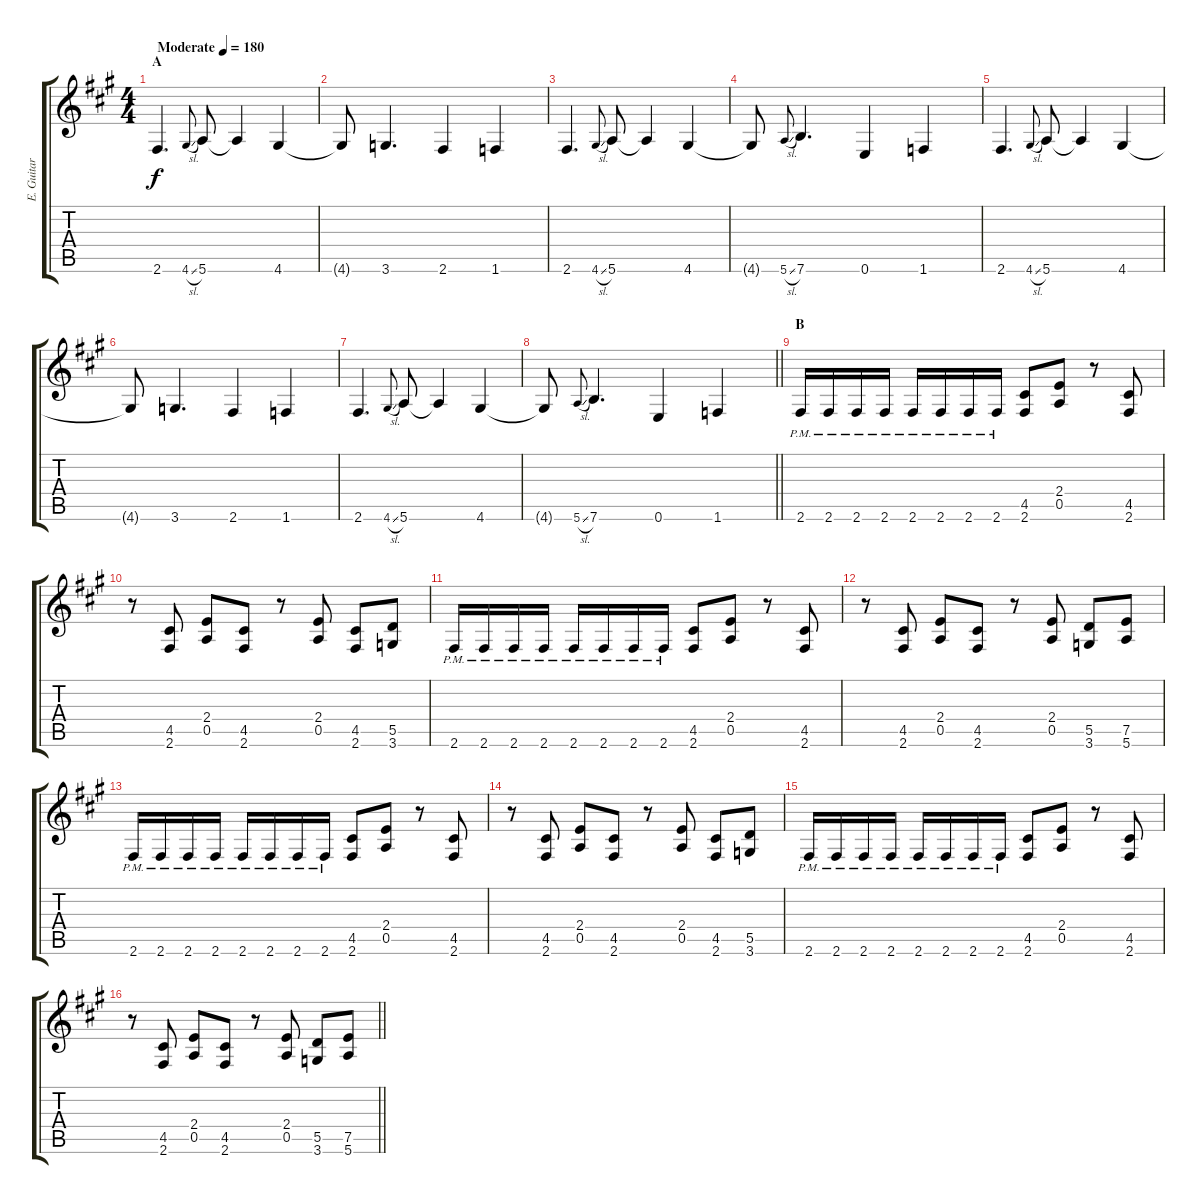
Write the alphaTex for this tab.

\track ("E. Guitar II" "E. Guitar ") {instrument overdrivenguitar}
\staff {score tabs}
\tuning (E4 B3 G3 D3 A2 E2) {hide}
\ts (4 4)
\section ("" "A")
\tempo (180 "Moderate")
\clef g2
\ks a
2.6.4{d dy f instrument overdrivenguitar} 4.6{sl}.8{gr onbeat} 5.6.8 5.6{t}.4 4.6.4 |
4.6{t}.8 3.6.4{d} 2.6.4 1.6.4 |
2.6.4{d} 4.6{sl}.8{gr onbeat} 5.6.8 5.6{t}.4 4.6.4 |
4.6{t}.8 5.6{sl}.8{gr onbeat} 7.6.4{d} 0.6.4 1.6.4 |
2.6.4{d} 4.6{sl}.8{gr onbeat} 5.6.8 5.6{t}.4 4.6.4 |
4.6{t}.8 3.6.4{d} 2.6.4 1.6.4 |
2.6.4{d} 4.6{sl}.8{gr onbeat} 5.6.8 5.6{t}.4 4.6.4 |
\barLineRight lightlight
4.6{t}.8 5.6{sl}.8{gr onbeat} 7.6.4{d} 0.6.4 1.6.4 |
\section ("" "B")
2.6{pm}.16 2.6{pm}.16 2.6{pm}.16 2.6{pm}.16 2.6{pm}.16 2.6{pm}.16 2.6{pm}.16 2.6{pm}.16 (4.5 2.6).8 (2.4 0.5).8 r.8 (4.5 2.6).8 |
r.8 (4.5 2.6).8 (2.4 0.5).8 (4.5 2.6).8 r.8 (2.4 0.5).8 (4.5 2.6).8 (5.5 3.6).8 |
2.6{pm}.16 2.6{pm}.16 2.6{pm}.16 2.6{pm}.16 2.6{pm}.16 2.6{pm}.16 2.6{pm}.16 2.6{pm}.16 (4.5 2.6).8 (2.4 0.5).8 r.8 (4.5 2.6).8 |
r.8 (4.5 2.6).8 (2.4 0.5).8 (4.5 2.6).8 r.8 (2.4 0.5).8 (5.5 3.6).8 (7.5 5.6).8 |
2.6{pm}.16 2.6{pm}.16 2.6{pm}.16 2.6{pm}.16 2.6{pm}.16 2.6{pm}.16 2.6{pm}.16 2.6{pm}.16 (4.5 2.6).8 (2.4 0.5).8 r.8 (4.5 2.6).8 |
r.8 (4.5 2.6).8 (2.4 0.5).8 (4.5 2.6).8 r.8 (2.4 0.5).8 (4.5 2.6).8 (5.5 3.6).8 |
2.6{pm}.16 2.6{pm}.16 2.6{pm}.16 2.6{pm}.16 2.6{pm}.16 2.6{pm}.16 2.6{pm}.16 2.6{pm}.16 (4.5 2.6).8 (2.4 0.5).8 r.8 (4.5 2.6).8 |
\barLineRight lightlight
r.8 (4.5 2.6).8 (2.4 0.5).8 (4.5 2.6).8 r.8 (2.4 0.5).8 (5.5 3.6).8 (7.5 5.6).8
